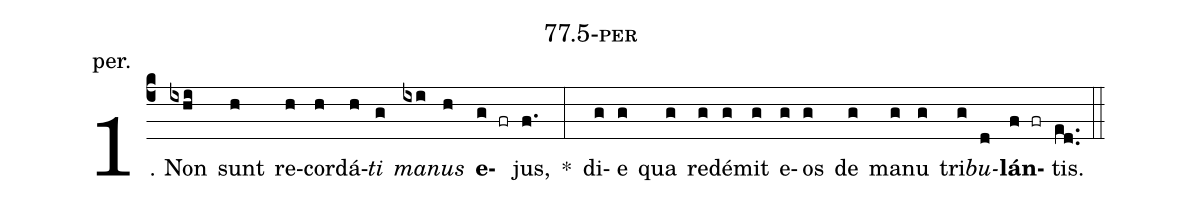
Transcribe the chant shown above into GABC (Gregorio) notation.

name: 77.5-per;
annotation: per.;
%%
(c4)1. Non(ixhi) sunt(h) re(h)cor(h)dá(h)<i>ti</i>(g) <i>ma</i>(ixi)<i>nus</i>(h) <b>e</b>(g fr)jus,(f.) *(:) di(g)e(g) qua(g) red(g)é(g)mit(g) e(g)os(g) de(g) ma(g)nu(g) tri(g)<i>bu</i>(d)<b>lán</b>(f fr)tis.(ed..) (::)


%E(g) u(g) o(g) u(d) a(f) e.(ed..) (::)
